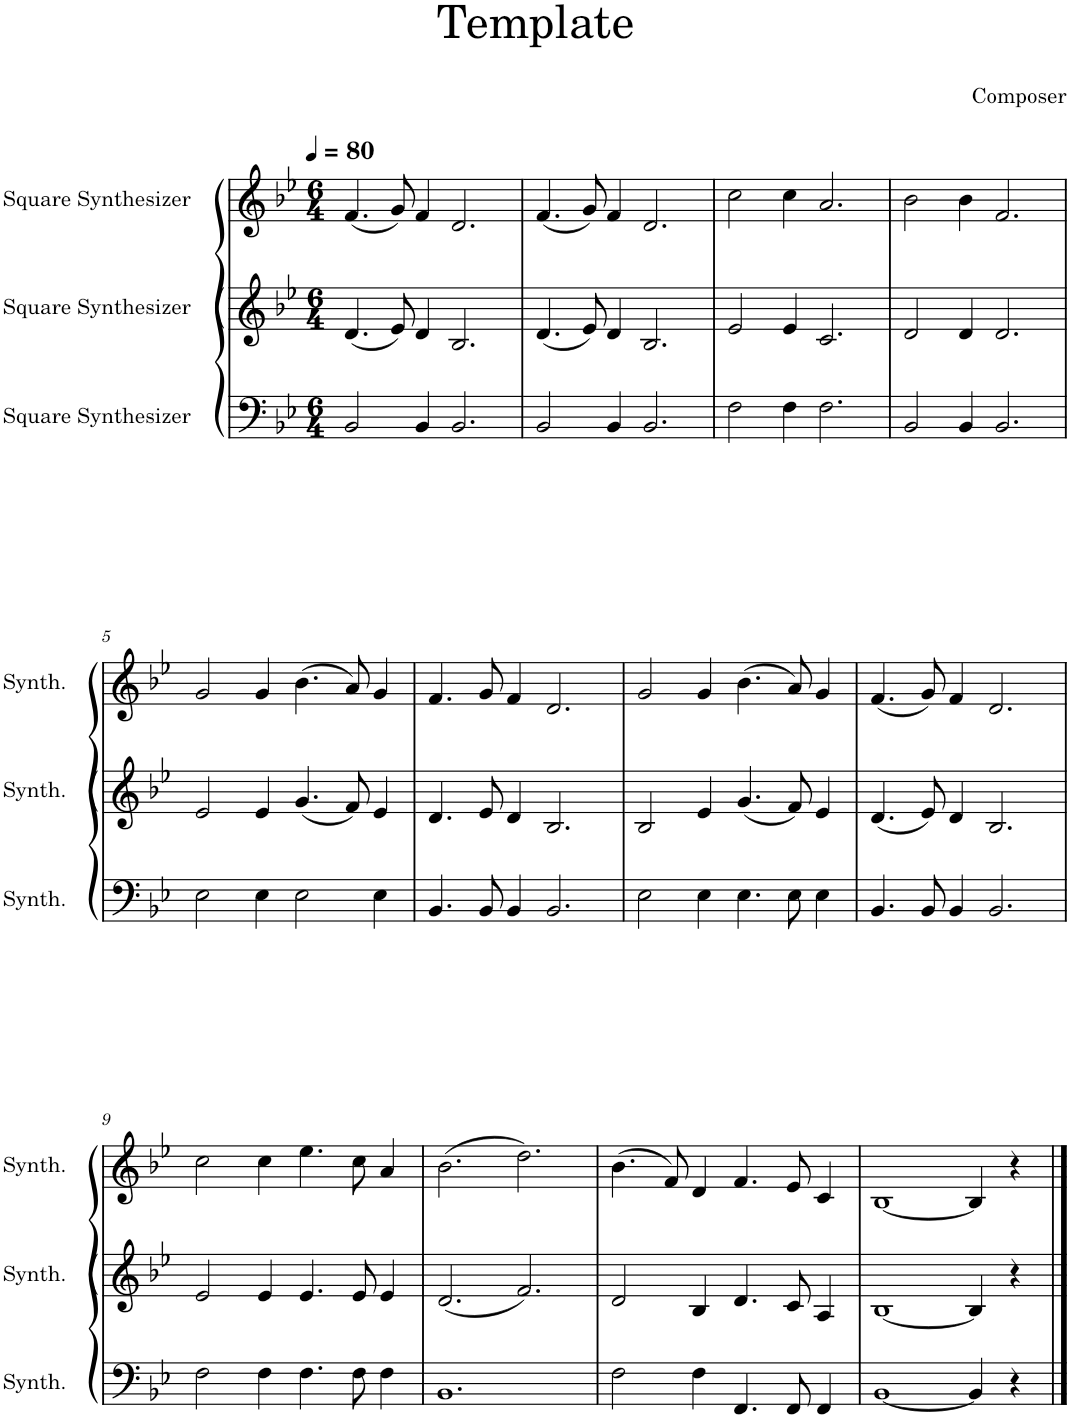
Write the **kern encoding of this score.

**kern	**kern	**kern
*part3	*part2	*part1
*staff3	*staff2	*staff1
*I"Square Synthesizer	*I"Square Synthesizer	*I"Square Synthesizer
*I'Synth.	*I'Synth.	*I'Synth.
*clefF4	*clefG2	*clefG2
*k[b-e-]	*k[b-e-]	*k[b-e-]
*M6/4	*M6/4	*M6/4
*MM80	*MM80	*MM80
=1	=1	=1
2BB-/	(4.d/	(4.f/
.	8e-/)	8g/)
4BB-/	4d/	4f/
2.BB-/	2.B-/	2.d/
=2	=2	=2
2BB-/	(4.d/	(4.f/
.	8e-/)	8g/)
4BB-/	4d/	4f/
2.BB-/	2.B-/	2.d/
=3	=3	=3
2F\	2e-/	2cc\
4F\	4e-/	4cc\
2.F\	2.c/	2.a/
=4	=4	=4
2BB-/	2d/	2b-\
4BB-/	4d/	4b-\
2.BB-/	2.d/	2.f/
!!LO:LB:g=z
=5	=5	=5
2E-\	2e-/	2g/
4E-\	4e-/	4g/
2E-\	(4.g/	(4.b-\
.	8f/)	8a/)
4E-\	4e-/	4g/
=6	=6	=6
4.BB-/	4.d/	4.f/
8BB-/	8e-/	8g/
4BB-/	4d/	4f/
2.BB-/	2.B-/	2.d/
=7	=7	=7
2E-\	2B-/	2g/
4E-\	4e-/	4g/
4.E-\	(4.g/	(4.b-\
8E-\	8f/)	8a/)
4E-\	4e-/	4g/
=8	=8	=8
4.BB-/	(4.d/	(4.f/
8BB-/	8e-/)	8g/)
4BB-/	4d/	4f/
2.BB-/	2.B-/	2.d/
!!LO:LB:g=z
=9	=9	=9
2F\	2e-/	2cc\
4F\	4e-/	4cc\
4.F\	4.e-/	4.ee-\
8F\	8e-/	8cc\
4F\	4e-/	4a/
=10	=10	=10
1.BB-	(2.d/	(2.b-\
.	2.f/)	2.dd\)
=11	=11	=11
2F\	2d/	(4.b-\
.	.	8f/)
4F\	4B-/	4d/
4.FF/	4.d/	4.f/
8FF/	8c/	8e-/
4FF/	4A/	4c/
=12	=12	=12
[1BB-	[1B-	[1B-
4BB-/]	4B-/]	4B-/]
4r	4r	4r
==	==	==
*-	*-	*-
